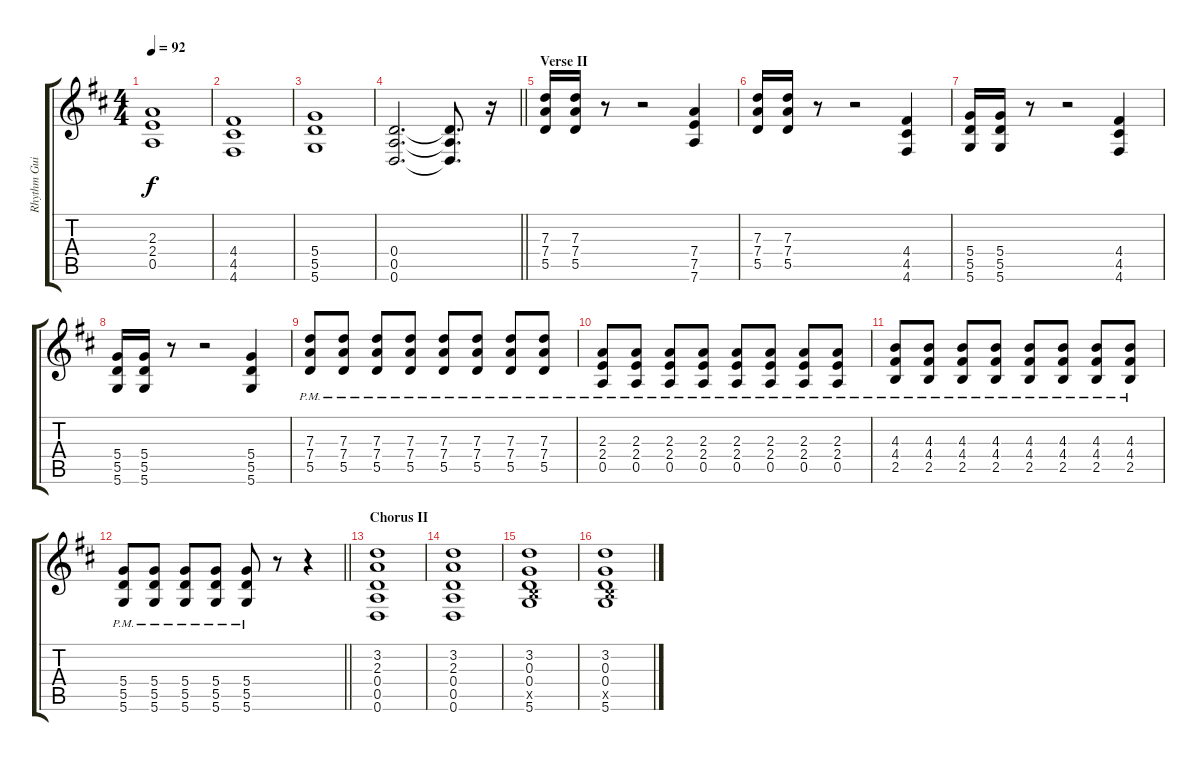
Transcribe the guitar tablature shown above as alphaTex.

\track ("Rhythm Guitar" "Rhythm Gui") {instrument distortionguitar}
\staff {score tabs}
\tuning (E4 B3 G3 D3 A2 D2) {hide}
\ts (4 4)
\tempo 92
\clef g2
\ks d
(2.3 2.4 0.5).1{dy f} |
(4.4 4.5 4.6).1 |
(5.4 5.5 5.6).1 |
\barLineRight lightlight
(0.4 0.5 0.6).2{d} (0.4{t} 0.5{t} 0.6{t}).8{d} r.16 |
\section ("" "Verse II")
(7.3 7.4 5.5).16 (7.3 7.4 5.5).16 r.8 r.2 (7.4 7.5 7.6).4 |
(7.3 7.4 5.5).16 (7.3 7.4 5.5).16 r.8 r.2 (4.4 4.5 4.6).4 |
(5.4 5.5 5.6).16 (5.4 5.5 5.6).16 r.8 r.2 (4.4 4.5 4.6).4 |
(5.4 5.5 5.6).16 (5.4 5.5 5.6).16 r.8 r.2 (5.4 5.5 5.6).4 |
(7.3{pm} 7.4{pm} 5.5{pm}).8 (7.3{pm} 7.4{pm} 5.5{pm}).8 (7.3{pm} 7.4{pm} 5.5{pm}).8 (7.3{pm} 7.4{pm} 5.5{pm}).8 (7.3{pm} 7.4{pm} 5.5{pm}).8 (7.3{pm} 7.4{pm} 5.5{pm}).8 (7.3{pm} 7.4{pm} 5.5{pm}).8 (7.3{pm} 7.4{pm} 5.5{pm}).8 |
(2.3{pm} 2.4{pm} 0.5{pm}).8 (2.3{pm} 2.4{pm} 0.5{pm}).8 (2.3{pm} 2.4{pm} 0.5{pm}).8 (2.3{pm} 2.4{pm} 0.5{pm}).8 (2.3{pm} 2.4{pm} 0.5{pm}).8 (2.3{pm} 2.4{pm} 0.5{pm}).8 (2.3{pm} 2.4{pm} 0.5{pm}).8 (2.3{pm} 2.4{pm} 0.5{pm}).8 |
(4.3{pm} 4.4{pm} 2.5{pm}).8 (4.3{pm} 4.4{pm} 2.5{pm}).8 (4.3{pm} 4.4{pm} 2.5{pm}).8 (4.3{pm} 4.4{pm} 2.5{pm}).8 (4.3{pm} 4.4{pm} 2.5{pm}).8 (4.3{pm} 4.4{pm} 2.5{pm}).8 (4.3{pm} 4.4{pm} 2.5{pm}).8 (4.3{pm} 4.4{pm} 2.5{pm}).8 |
\barLineRight lightlight
(5.4{pm} 5.5{pm} 5.6{pm}).8 (5.4{pm} 5.5{pm} 5.6{pm}).8 (5.4{pm} 5.5{pm} 5.6{pm}).8 (5.4{pm} 5.5{pm} 5.6{pm}).8 (5.4{pm} 5.5{pm} 5.6{pm}).8 r.8 r.4 |
\section ("" "Chorus II")
(3.2 2.3 0.4 0.5 0.6).1 |
(3.2 2.3 0.4 0.5 0.6).1 |
(3.2 0.3 0.4 2.5{x} 5.6).1 |
(3.2 0.3 0.4 2.5{x} 5.6).1
